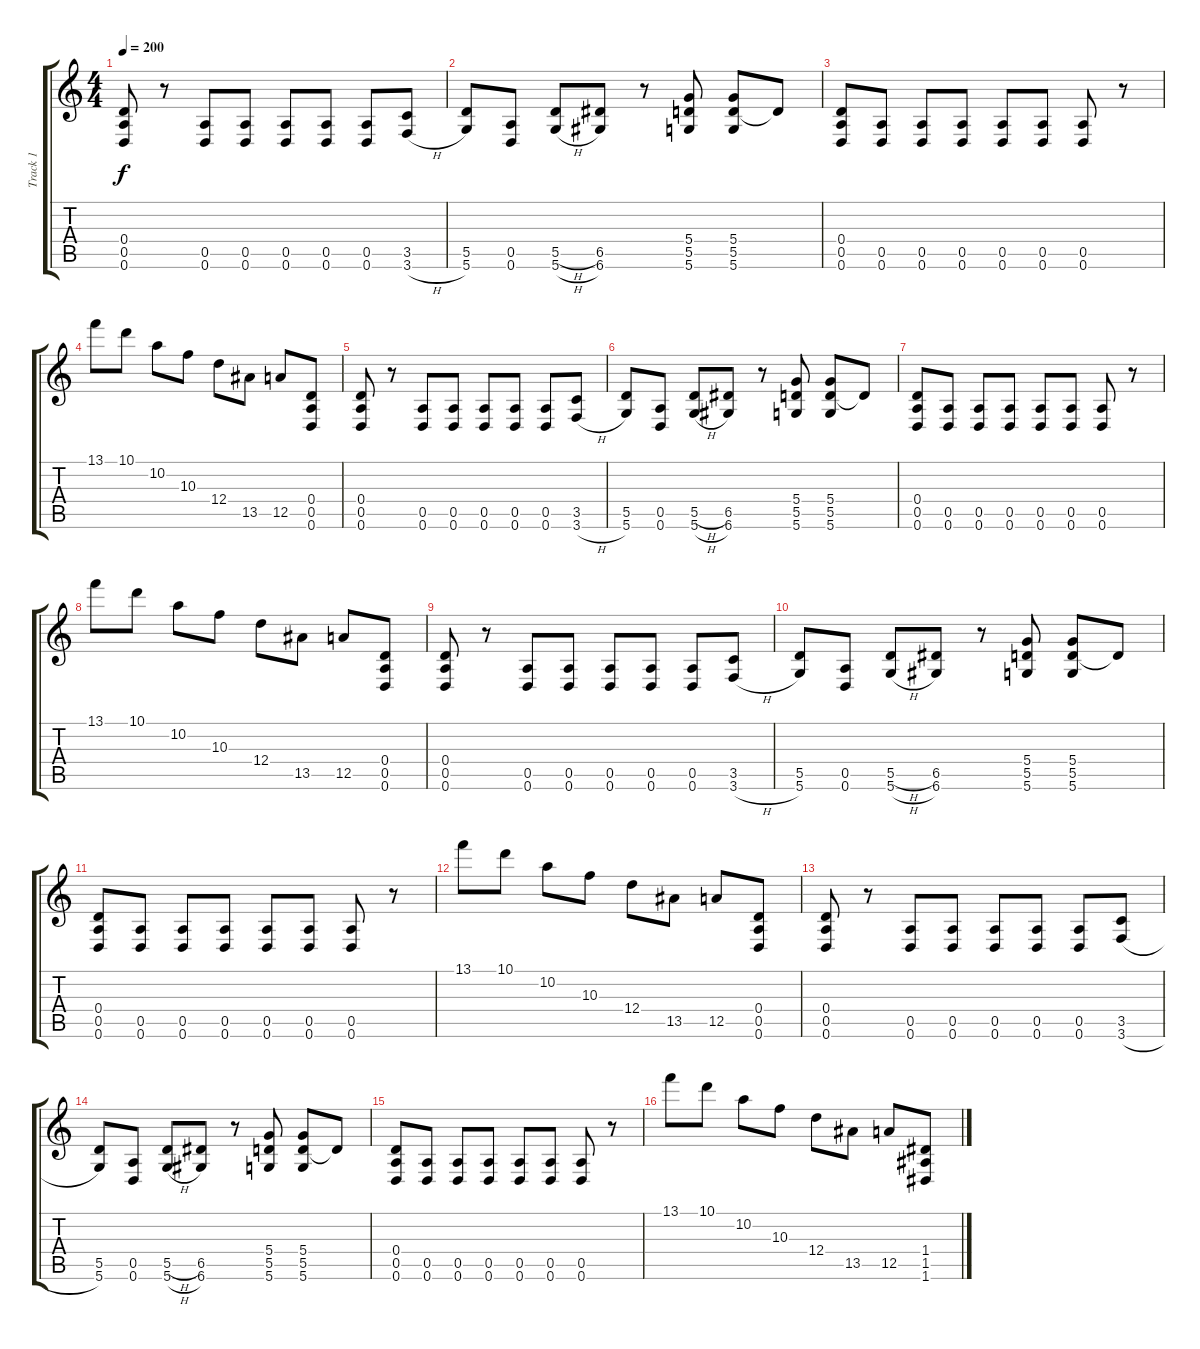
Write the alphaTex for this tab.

\track ("Track 1" "Track 1") {instrument distortionguitar}
\staff {score tabs}
\tuning (E4 B3 G3 D3 A2 D2) {hide}
\ts (4 4)
\tempo 200
\clef g2
\ks c
(0.4 0.5 0.6).8{dy f} r.8 (0.5 0.6).8 (0.5 0.6).8 (0.5 0.6).8 (0.5 0.6).8 (0.5 0.6).8 (3.5 3.6{h}).8 |
(5.5 5.6).8 (0.5 0.6).8 (5.5{h} 5.6{h}).8 (6.5 6.6).8 r.8 (5.4 5.5 5.6).8 (5.4 5.5 5.6).8 5.5{t}.8 |
(0.4 0.5 0.6).8 (0.5 0.6).8 (0.5 0.6).8 (0.5 0.6).8 (0.5 0.6).8 (0.5 0.6).8 (0.5 0.6).8 r.8 |
13.1.8 10.1.8 10.2.8 10.3.8 12.4.8 13.5.8 12.5.8 (0.4 0.5 0.6).8 |
(0.4 0.5 0.6).8 r.8 (0.5 0.6).8 (0.5 0.6).8 (0.5 0.6).8 (0.5 0.6).8 (0.5 0.6).8 (3.5 3.6{h}).8 |
(5.5 5.6).8 (0.5 0.6).8 (5.5{h} 5.6{h}).8 (6.5 6.6).8 r.8 (5.4 5.5 5.6).8 (5.4 5.5 5.6).8 5.5{t}.8 |
(0.4 0.5 0.6).8 (0.5 0.6).8 (0.5 0.6).8 (0.5 0.6).8 (0.5 0.6).8 (0.5 0.6).8 (0.5 0.6).8 r.8 |
13.1.8 10.1.8 10.2.8 10.3.8 12.4.8 13.5.8 12.5.8 (0.4 0.5 0.6).8 |
(0.4 0.5 0.6).8 r.8 (0.5 0.6).8 (0.5 0.6).8 (0.5 0.6).8 (0.5 0.6).8 (0.5 0.6).8 (3.5 3.6{h}).8 |
(5.5 5.6).8 (0.5 0.6).8 (5.5{h} 5.6{h}).8 (6.5 6.6).8 r.8 (5.4 5.5 5.6).8 (5.4 5.5 5.6).8 5.5{t}.8 |
(0.4 0.5 0.6).8 (0.5 0.6).8 (0.5 0.6).8 (0.5 0.6).8 (0.5 0.6).8 (0.5 0.6).8 (0.5 0.6).8 r.8 |
13.1.8 10.1.8 10.2.8 10.3.8 12.4.8 13.5.8 12.5.8 (0.4 0.5 0.6).8 |
(0.4 0.5 0.6).8 r.8 (0.5 0.6).8 (0.5 0.6).8 (0.5 0.6).8 (0.5 0.6).8 (0.5 0.6).8 (3.5 3.6{h}).8 |
(5.5 5.6).8 (0.5 0.6).8 (5.5{h} 5.6{h}).8 (6.5 6.6).8 r.8 (5.4 5.5 5.6).8 (5.4 5.5 5.6).8 5.5{t}.8 |
(0.4 0.5 0.6).8 (0.5 0.6).8 (0.5 0.6).8 (0.5 0.6).8 (0.5 0.6).8 (0.5 0.6).8 (0.5 0.6).8 r.8 |
13.1.8 10.1.8 10.2.8 10.3.8 12.4.8 13.5.8 12.5.8 (1.4 1.5 1.6).8
